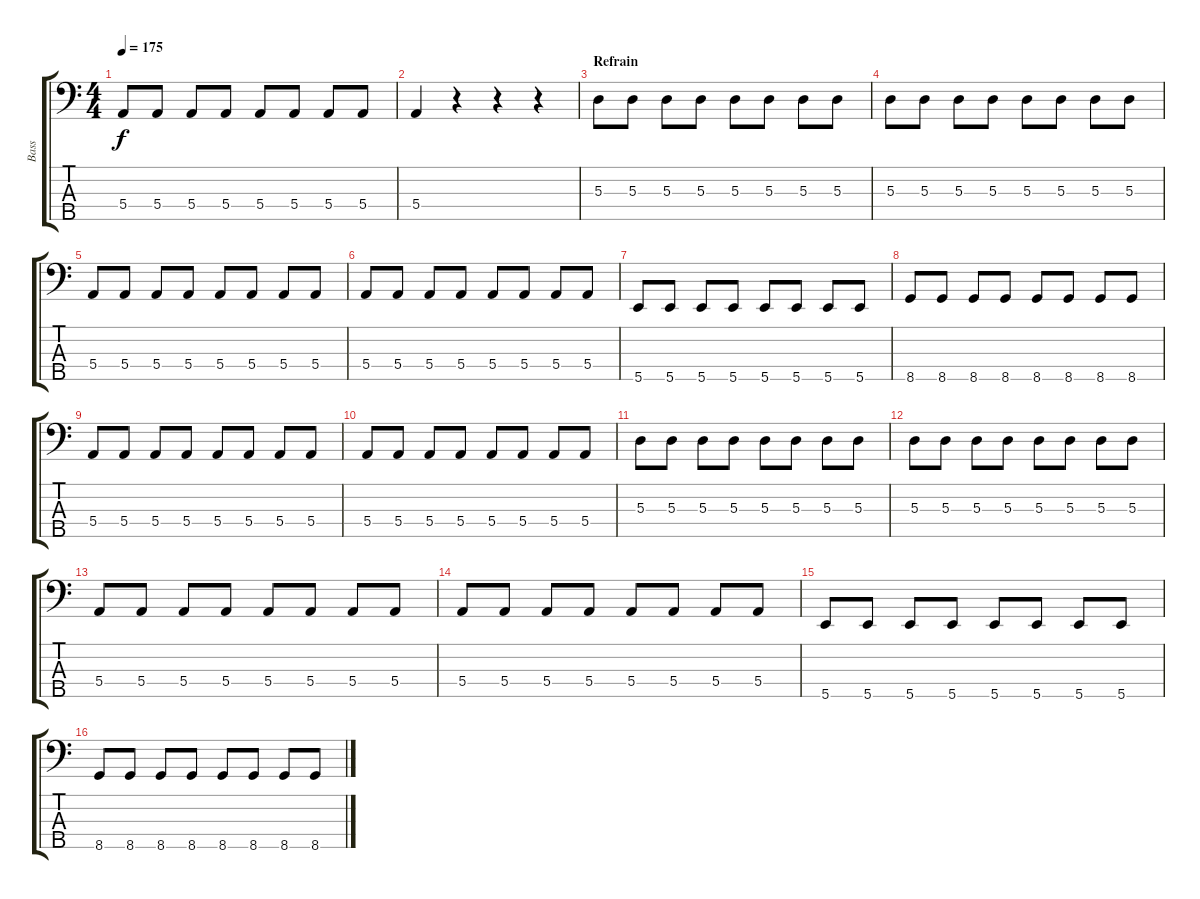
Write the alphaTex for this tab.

\track ("Bass" "Bass") {instrument electricbassfinger}
\staff {score tabs}
\tuning (G2 D2 A1 E1 B0) {hide}
\ts (4 4)
\tempo 175
\clef f4
\ks c
5.4.8{dy f} 5.4.8 5.4.8 5.4.8 5.4.8 5.4.8 5.4.8 5.4.8 |
5.4.4 r.4 r.4 r.4 |
\section ("" "Refrain")
5.3.8 5.3.8 5.3.8 5.3.8 5.3.8 5.3.8 5.3.8 5.3.8 |
5.3.8 5.3.8 5.3.8 5.3.8 5.3.8 5.3.8 5.3.8 5.3.8 |
5.4.8 5.4.8 5.4.8 5.4.8 5.4.8 5.4.8 5.4.8 5.4.8 |
5.4.8 5.4.8 5.4.8 5.4.8 5.4.8 5.4.8 5.4.8 5.4.8 |
5.5.8 5.5.8 5.5.8 5.5.8 5.5.8 5.5.8 5.5.8 5.5.8 |
8.5.8 8.5.8 8.5.8 8.5.8 8.5.8 8.5.8 8.5.8 8.5.8 |
5.4.8 5.4.8 5.4.8 5.4.8 5.4.8 5.4.8 5.4.8 5.4.8 |
5.4.8 5.4.8 5.4.8 5.4.8 5.4.8 5.4.8 5.4.8 5.4.8 |
5.3.8 5.3.8 5.3.8 5.3.8 5.3.8 5.3.8 5.3.8 5.3.8 |
5.3.8 5.3.8 5.3.8 5.3.8 5.3.8 5.3.8 5.3.8 5.3.8 |
5.4.8 5.4.8 5.4.8 5.4.8 5.4.8 5.4.8 5.4.8 5.4.8 |
5.4.8 5.4.8 5.4.8 5.4.8 5.4.8 5.4.8 5.4.8 5.4.8 |
5.5.8 5.5.8 5.5.8 5.5.8 5.5.8 5.5.8 5.5.8 5.5.8 |
8.5.8 8.5.8 8.5.8 8.5.8 8.5.8 8.5.8 8.5.8 8.5.8
